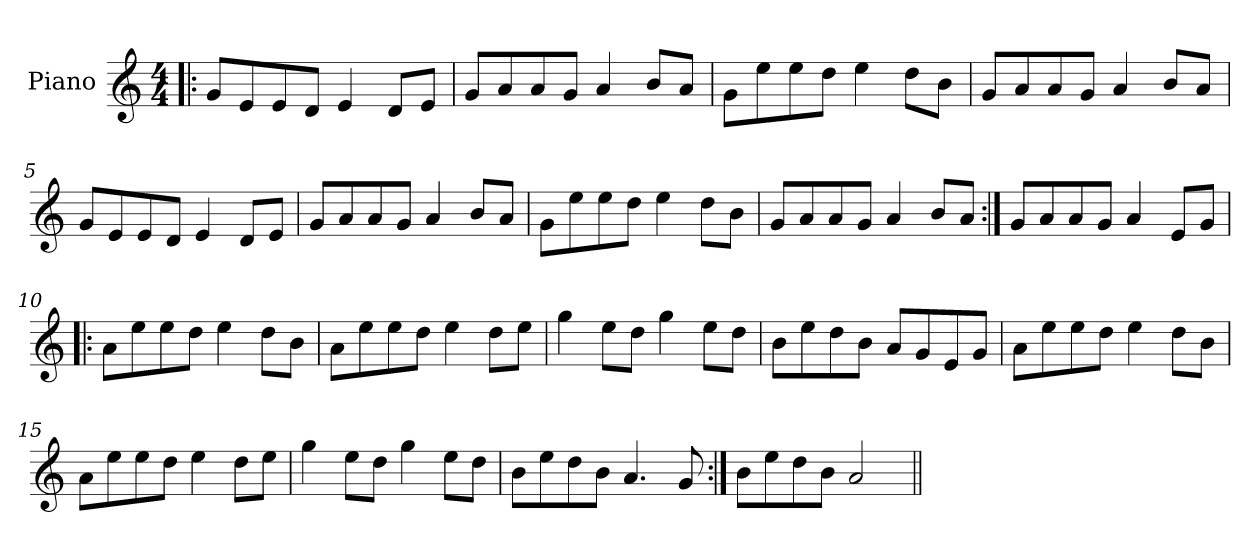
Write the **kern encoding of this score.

**kern
*part1
*staff1
*I"Piano
*I'Pno
*clefG2
*k[]
*M4/4
=1!|:
8g/L
8e/
8e/
8d/J
4e/
8d/L
8e/J
=2
8g/L
8a/
8a/
8g/J
4a/
8b/L
8a/J
=3
8g\L
8ee\
8ee\
8dd\J
4ee\
8dd\L
8b\J
=4
8g/L
8a/
8a/
8g/J
4a/
8b/L
8a/J
!!LO:LB:g=z
=5
8g/L
8e/
8e/
8d/J
4e/
8d/L
8e/J
=6
8g/L
8a/
8a/
8g/J
4a/
8b/L
8a/J
=7
8g\L
8ee\
8ee\
8dd\J
4ee\
8dd\L
8b\J
=8
8g/L
8a/
8a/
8g/J
4a/
8b/L
8a/J
=9:|!
8g/L
8a/
8a/
8g/J
4a/
8e/L
8g/J
!!LO:LB:g=z
=10!|:
8a\L
8ee\
8ee\
8dd\J
4ee\
8dd\L
8b\J
=11
8a\L
8ee\
8ee\
8dd\J
4ee\
8dd\L
8ee\J
=12
4gg\
8ee\L
8dd\J
4gg\
8ee\L
8dd\J
=13
8b\L
8ee\
8dd\
8b\J
8a/L
8g/
8e/
8g/J
=14
8a\L
8ee\
8ee\
8dd\J
4ee\
8dd\L
8b\J
!!LO:LB:g=z
=15
8a\L
8ee\
8ee\
8dd\J
4ee\
8dd\L
8ee\J
=16
4gg\
8ee\L
8dd\J
4gg\
8ee\L
8dd\J
=17
8b\L
8ee\
8dd\
8b\J
4.a/
8g/
=18:|!
8b\L
8ee\
8dd\
8b\J
2a/
=||
*-
